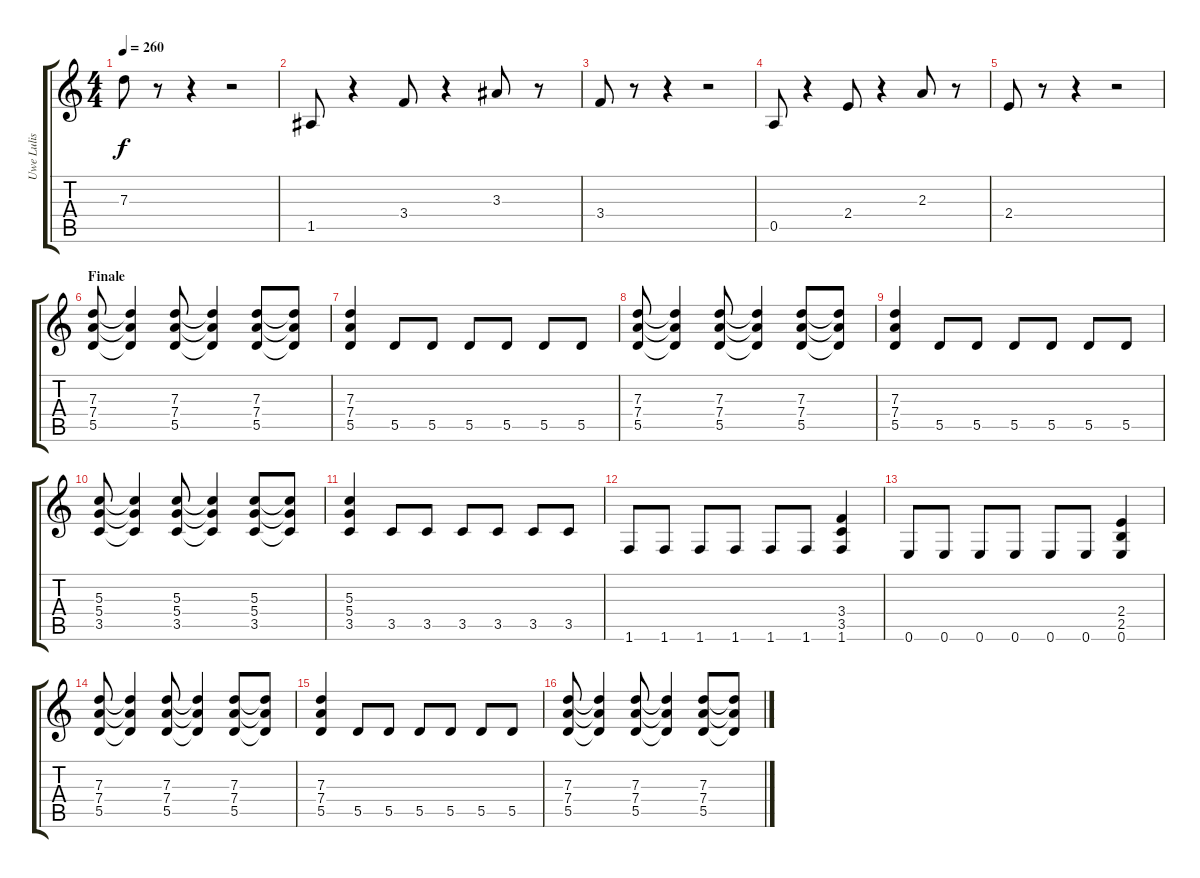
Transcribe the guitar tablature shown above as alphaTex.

\track ("Uwe Lulis" "Uwe Lulis") {instrument distortionguitar}
\staff {score tabs}
\tuning (E4 B3 G3 D3 A2 E2) {hide}
\ts (4 4)
\tempo 260
\clef g2
\ks c
7.3.8{dy f} r.8 r.4 r.2 |
1.5.8 r.4 3.4.8 r.4 3.3.8 r.8 |
3.4.8 r.8 r.4 r.2 |
0.5.8 r.4 2.4.8 r.4 2.3.8 r.8 |
2.4.8 r.8 r.4 r.2 |
\section ("" "Finale")
(7.3 7.4 5.5).8{instrument overdrivenguitar} (7.3{t} 7.4{t} 5.5{t}).4 (7.3 7.4 5.5).8 (7.3{t} 7.4{t} 5.5{t}).4 (7.3 7.4 5.5).8 (7.3{t} 7.4{t} 5.5{t}).8 |
(7.3 7.4 5.5).4 5.5.8 5.5.8 5.5.8 5.5.8 5.5.8 5.5.8 |
(7.3 7.4 5.5).8 (7.3{t} 7.4{t} 5.5{t}).4 (7.3 7.4 5.5).8 (7.3{t} 7.4{t} 5.5{t}).4 (7.3 7.4 5.5).8 (7.3{t} 7.4{t} 5.5{t}).8 |
(7.3 7.4 5.5).4 5.5.8 5.5.8 5.5.8 5.5.8 5.5.8 5.5.8 |
(5.3 5.4 3.5).8 (5.3{t} 5.4{t} 3.5{t}).4 (5.3 5.4 3.5).8 (5.3{t} 5.4{t} 3.5{t}).4 (5.3 5.4 3.5).8 (5.3{t} 5.4{t} 3.5{t}).8 |
(5.3 5.4 3.5).4 3.5.8 3.5.8 3.5.8 3.5.8 3.5.8 3.5.8 |
1.6.8 1.6.8 1.6.8 1.6.8 1.6.8 1.6.8 (3.4 3.5 1.6).4 |
0.6.8 0.6.8 0.6.8 0.6.8 0.6.8 0.6.8 (2.4 2.5 0.6).4 |
(7.3 7.4 5.5).8 (7.3{t} 7.4{t} 5.5{t}).4 (7.3 7.4 5.5).8 (7.3{t} 7.4{t} 5.5{t}).4 (7.3 7.4 5.5).8 (7.3{t} 7.4{t} 5.5{t}).8 |
(7.3 7.4 5.5).4 5.5.8 5.5.8 5.5.8 5.5.8 5.5.8 5.5.8 |
(7.3 7.4 5.5).8 (7.3{t} 7.4{t} 5.5{t}).4 (7.3 7.4 5.5).8 (7.3{t} 7.4{t} 5.5{t}).4 (7.3 7.4 5.5).8 (7.3{t} 7.4{t} 5.5{t}).8
